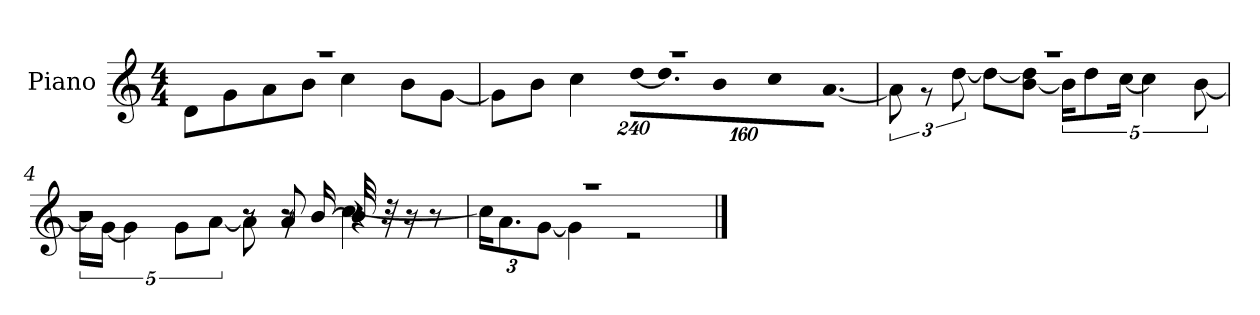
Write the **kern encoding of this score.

**kern
*part1
*staff1
*I"Piano
*I'P-no
*clefG2
*k[]
*M4/4
*MM90
=1
*^
1r	8d\L
.	8g\
.	8a\
.	8b\J
.	4cc\
.	8b\L
.	[8g\J
=2	=2
1r	8g\L]
.	8b\J
.	4cc\
*	*Xbrackettup
!	!LO:N:vis=16
.	[1920%137dd\KL
!	!LO:N:vis=8.
.	640%137dd\]
!	!LO:N:vis=16
.	1920%137b\L
!	!LO:N:vis=32
.	640%23cc\K
!	!LO:N:vis=16.
.	[960%103a\JJ
=3	=3
*	*brackettup
1r	12a\]
.	12r
.	[12dd\
.	8dd\L_
.	[8b\ 8dd\]J
.	20b\KL]
.	10dd\
.	[20cc\Jk
.	5cc\]
.	[10b\
!!LO:LB:g=z	!!
=4	=4
*	*^
2r	20b\LL]	2r
.	[20g\JJ	.
.	5g\]	.
.	10g\L	.
.	[10a\J	.
8r	8a\]	8r
16r	8r	8a/
[16b/	.	.
32b/]	[4cc\	4r
32r	.	.
16r	.	.
8r	.	.
*	*v	*v
=5	=5
*	*Xbrackettup
1r	24cc\KL]
.	12.a\
.	[12g\J
.	4g\]
.	2r
*v	*v
==
*-
